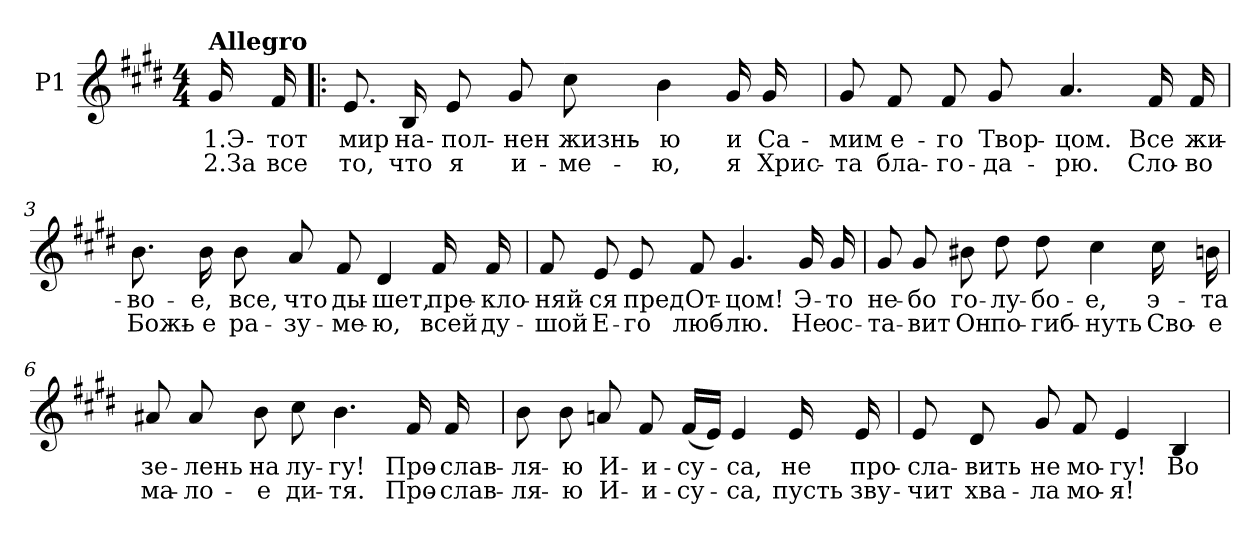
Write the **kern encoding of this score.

**kern	**text	**text
*part1	*part1	*part1
*staff1	*staff1	*staff1
*I"P1	*	*
!!LO:PB:g=z
*clefG2	*	*
*k[f#c#g#d#]	*	*
*E:	*	*
*M4/4	*	*
*MM120	*	*
=	=	=
!LO:TX:a:B:t=Allegro	!	!
!	!LO:LY:b:color=#000000	!LO:LY:b:color=#000000
16g#i/	1.Э-	2.За
*MM90	*	*
!	!LO:LY:b:color=#000000	!LO:LY:b:color=#000000
16f#i/	-тот	все
=1!|:	=1!|:	=1!|:
!	!LO:LY:b:color=#000000	!LO:LY:b:color=#000000
8.ei/	мир	то,
!	!LO:LY:b:color=#000000	!LO:LY:b:color=#000000
16Bi/	на-	что
!	!LO:LY:b:color=#000000	!LO:LY:b:color=#000000
8ei/	-пол-	я
!	!LO:LY:b:color=#000000	!LO:LY:b:color=#000000
8g#i/	-нен	и-
!	!LO:LY:b:color=#000000	!LO:LY:b:color=#000000
8cc#i\	жизнь-	-ме-
!	!LO:LY:b:color=#000000	!LO:LY:b:color=#000000
4bi\	-ю	-ю,
!	!LO:LY:b:color=#000000	!LO:LY:b:color=#000000
16g#i/	и	я
!	!LO:LY:b:color=#000000	!LO:LY:b:color=#000000
16g#i/	Са-	Хрис-
=2	=2	=2
!	!LO:LY:b:color=#000000	!LO:LY:b:color=#000000
8g#i/	-мим	-та
!	!LO:LY:b:color=#000000	!LO:LY:b:color=#000000
8f#i/	е-	бла-
!	!LO:LY:b:color=#000000	!LO:LY:b:color=#000000
8f#i/	-го	-го-
!	!LO:LY:b:color=#000000	!LO:LY:b:color=#000000
8g#i/	Твор-	-да-
!	!LO:LY:b:color=#000000	!LO:LY:b:color=#000000
4.ai/	-цом.	-рю.
!	!LO:LY:b:color=#000000	!LO:LY:b:color=#000000
16f#i/	Все	Сло-
!	!LO:LY:b:color=#000000	!LO:LY:b:color=#000000
16f#i/	жи-	-во
!!LO:LB:g=z
=3	=3	=3
!	!LO:LY:b:color=#000000	!LO:LY:b:color=#000000
8.bi\	-во-	Божь-
!	!LO:LY:b:color=#000000	!LO:LY:b:color=#000000
16bi\	-е,	-е
!	!LO:LY:b:color=#000000	!LO:LY:b:color=#000000
8bi\	все,	ра-
!	!LO:LY:b:color=#000000	!LO:LY:b:color=#000000
8ai/	что	-зу-
!	!LO:LY:b:color=#000000	!LO:LY:b:color=#000000
8f#i/	ды-	-ме-
!	!LO:LY:b:color=#000000	!LO:LY:b:color=#000000
4d#i/	-шет,	-ю,
!	!LO:LY:b:color=#000000	!LO:LY:b:color=#000000
16f#i/	пре-	всей
!	!LO:LY:b:color=#000000	!LO:LY:b:color=#000000
16f#i/	-кло-	ду-
=4	=4	=4
!	!LO:LY:b:color=#000000	!LO:LY:b:color=#000000
8f#i/	-няй-	-шой
!	!LO:LY:b:color=#000000	!LO:LY:b:color=#000000
8ei/	-ся	Е-
!	!LO:LY:b:color=#000000	!LO:LY:b:color=#000000
8ei/	пред	-го
!	!LO:LY:b:color=#000000	!LO:LY:b:color=#000000
8f#i/	От-	люб-
!	!LO:LY:b:color=#000000	!LO:LY:b:color=#000000
4.g#i/	-цом!	-лю.
!	!LO:LY:b:color=#000000	!LO:LY:b:color=#000000
16g#i/	Э-	Не
!	!LO:LY:b:color=#000000	!LO:LY:b:color=#000000
16g#i/	-то	ос-
!!LO:LB:g=z
=5	=5	=5
!	!LO:LY:b:color=#000000	!LO:LY:b:color=#000000
8g#i/	не-	-та-
!	!LO:LY:b:color=#000000	!LO:LY:b:color=#000000
8g#i/	-бо	-вит
!	!LO:LY:b:color=#000000	!LO:LY:b:color=#000000
8b#Xi\	го-	Он
!	!LO:LY:b:color=#000000	!LO:LY:b:color=#000000
8dd#i\	-лу-	по-
!	!LO:LY:b:color=#000000	!LO:LY:b:color=#000000
8dd#i\	-бо-	-гиб-
!	!LO:LY:b:color=#000000	!LO:LY:b:color=#000000
4cc#i\	-е,	-нуть
!	!LO:LY:b:color=#000000	!LO:LY:b:color=#000000
16cc#i\	э-	Сво-
!	!LO:LY:b:color=#000000	!LO:LY:b:color=#000000
16bni\	-та	-е
=6	=6	=6
!	!LO:LY:b:color=#000000	!LO:LY:b:color=#000000
8a#Xi/	зе-	ма-
!	!LO:LY:b:color=#000000	!LO:LY:b:color=#000000
8a#i/	-лень	-ло-
!	!LO:LY:b:color=#000000	!LO:LY:b:color=#000000
8bi\	на	-е
!	!LO:LY:b:color=#000000	!LO:LY:b:color=#000000
8cc#i\	лу-	ди-
!	!LO:LY:b:color=#000000	!LO:LY:b:color=#000000
4.bi\	-гу!	-тя.
!	!LO:LY:b:color=#000000	!LO:LY:b:color=#000000
16f#i/	Про-	Про-
!	!LO:LY:b:color=#000000	!LO:LY:b:color=#000000
16f#i/	-слав-	-слав-
=7	=7	=7
!	!LO:LY:b:color=#000000	!LO:LY:b:color=#000000
8bi\	-ля-	-ля-
!	!LO:LY:b:color=#000000	!LO:LY:b:color=#000000
8bi\	-ю	-ю
!	!LO:LY:b:color=#000000	!LO:LY:b:color=#000000
8ani/	И-	И-
!	!LO:LY:b:color=#000000	!LO:LY:b:color=#000000
8f#i/	-и-	-и-
!	!LO:LY:b:color=#000000	!LO:LY:b:color=#000000
(16f#i/LL	-су-	-су-
16ei/JJ)	.	.
!	!LO:LY:b:color=#000000	!LO:LY:b:color=#000000
4ei/	-са,	-са,
!	!LO:LY:b:color=#000000	!LO:LY:b:color=#000000
16ei/	не	пусть
!	!LO:LY:b:color=#000000	!LO:LY:b:color=#000000
16ei/	про-	зву-
!!LO:LB:g=z
=8	=8	=8
!	!LO:LY:b:color=#000000	!LO:LY:b:color=#000000
8ei/	-сла-	-чит
!	!LO:LY:b:color=#000000	!LO:LY:b:color=#000000
8d#i/	-вить	хва-
!	!LO:LY:b:color=#000000	!LO:LY:b:color=#000000
8g#i/	не	-ла
!	!LO:LY:b:color=#000000	!LO:LY:b:color=#000000
8f#i/	мо-	мо-
!	!LO:LY:b:color=#000000	!LO:LY:b:color=#000000
4ei/	-гу!	-я!
!	!LO:LY:b:color=#000000	!
4Bi/	Во-	.
=	=	=
*-	*-	*-
